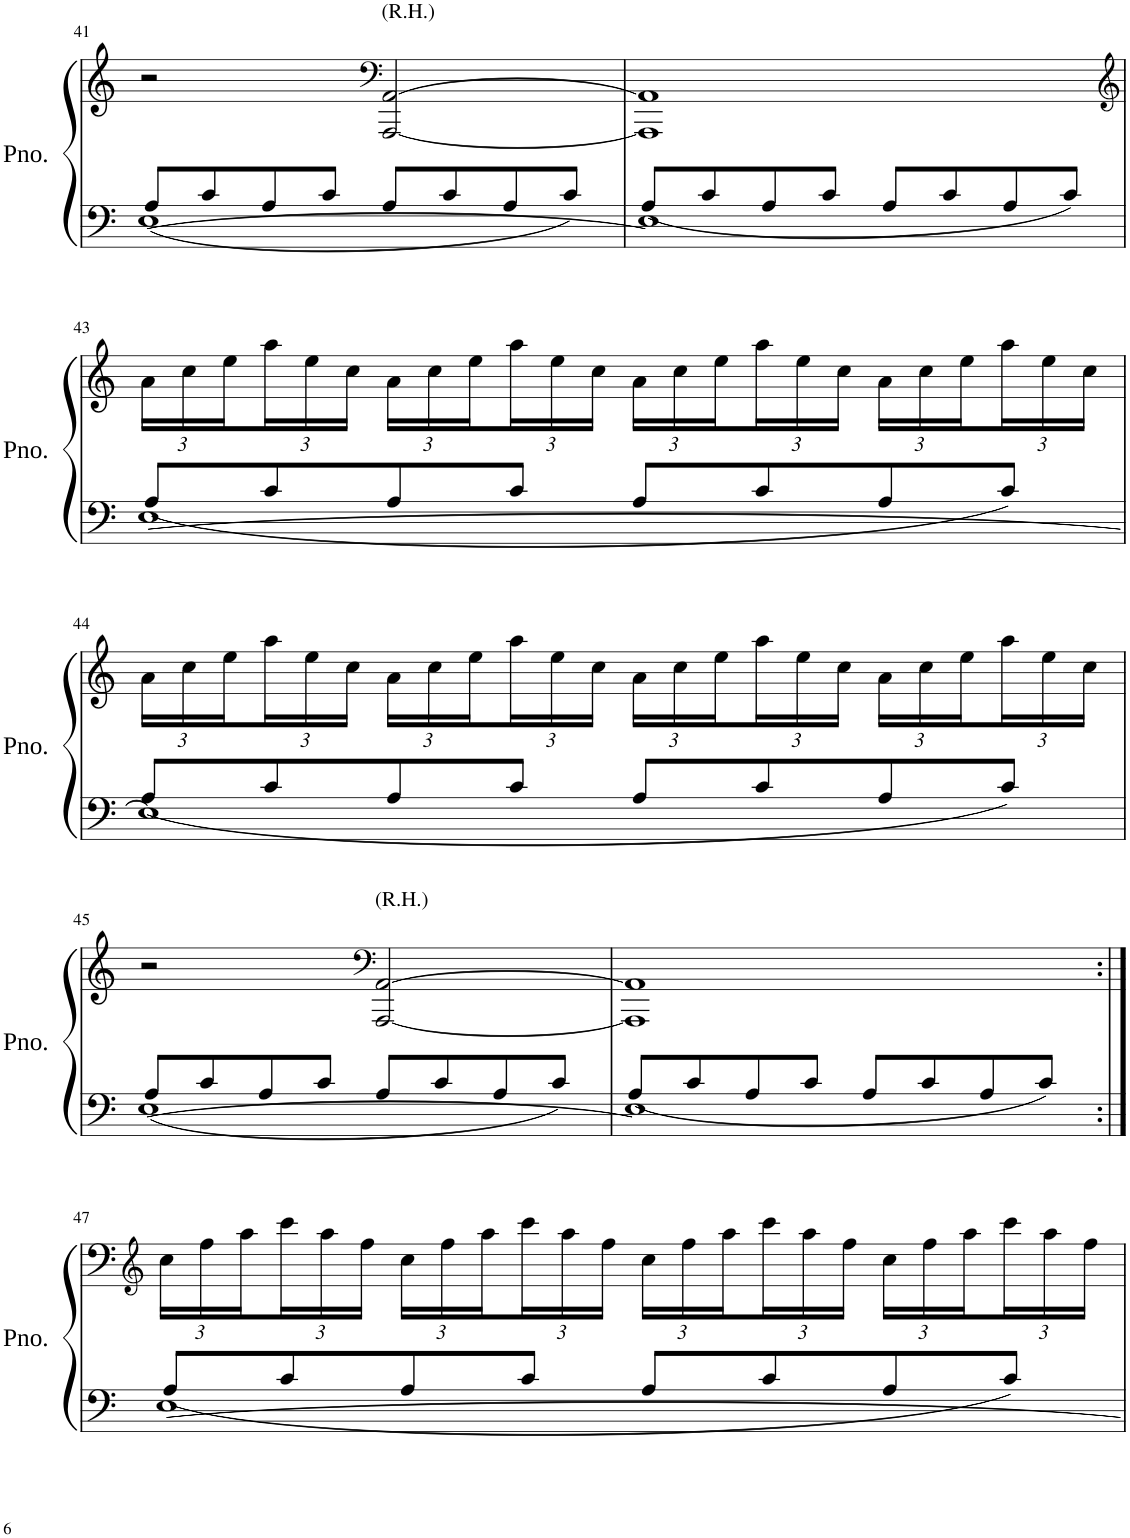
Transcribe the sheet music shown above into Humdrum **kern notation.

**kern	**kern
*part1	*part1
*staff2	*staff1
*I"Piano	*
*I'Pno.	*
!!LO:PB:g=z
*clefF4	*clefG2
*k[]	*k[]
*M4/4	*M4/4
=41	=41
*^	*
[1E	8A/L	2r
.	8c/	.
.	8A/	.
.	8c/J	.
*	*	*clefF4
!	!	!LO:TX:a:t=(R.H.)
.	8A/L	[2AAA/ [2AA/
.	8c/	.
.	8A/	.
.	8c/J	.
=42	=42	=42
1E]	8A/L	1AAA] 1AA]
.	8c/	.
.	8A/	.
.	8c/J	.
.	8A/L	.
.	8c/	.
.	8A/	.
.	8c/J	.
!!LO:LB:g=z
=43	=43	=43
*	*	*clefG2
*	*	*Xbrackettup
[1E	8A/L	24a\LL
.	.	24cc\
.	.	24ee\
.	8c/	24aa\
.	.	24ee\
.	.	24cc\JJ
.	8A/	24a\LL
.	.	24cc\
.	.	24ee\
.	8c/J	24aa\
.	.	24ee\
.	.	24cc\JJ
.	8A/L	24a\LL
.	.	24cc\
.	.	24ee\
.	8c/	24aa\
.	.	24ee\
.	.	24cc\JJ
.	8A/	24a\LL
.	.	24cc\
.	.	24ee\
.	8c/J	24aa\
.	.	24ee\
.	.	24cc\JJ
!!LO:LB:g=z
=44	=44	=44
1E]	8A/L	24a\LL
.	.	24cc\
.	.	24ee\
.	8c/	24aa\
.	.	24ee\
.	.	24cc\JJ
.	8A/	24a\LL
.	.	24cc\
.	.	24ee\
.	8c/J	24aa\
.	.	24ee\
.	.	24cc\JJ
.	8A/L	24a\LL
.	.	24cc\
.	.	24ee\
.	8c/	24aa\
.	.	24ee\
.	.	24cc\JJ
.	8A/	24a\LL
.	.	24cc\
.	.	24ee\
.	8c/J	24aa\
.	.	24ee\
.	.	24cc\JJ
!!LO:LB:g=z
=45	=45	=45
[1E	8A/L	2r
.	8c/	.
.	8A/	.
.	8c/J	.
*	*	*clefF4
!	!	!LO:TX:a:t=(R.H.)
.	8A/L	[2AAA/ [2AA/
.	8c/	.
.	8A/	.
.	8c/J	.
=46	=46	=46
1E]	8A/L	1AAA] 1AA]
.	8c/	.
.	8A/	.
.	8c/J	.
.	8A/L	.
.	8c/	.
.	8A/	.
.	8c/J	.
!!LO:LB:g=z
=47:|!	=47:|!	=47:|!
*	*	*clefG2
[1E	8A/L	24cc\LL
.	.	24ff\
.	.	24aa\
.	8c/	24ccc\
.	.	24aa\
.	.	24ff\JJ
.	8A/	24cc\LL
.	.	24ff\
.	.	24aa\
.	8c/J	24ccc\
.	.	24aa\
.	.	24ff\JJ
.	8A/L	24cc\LL
.	.	24ff\
.	.	24aa\
.	8c/	24ccc\
.	.	24aa\
.	.	24ff\JJ
.	8A/	24cc\LL
.	.	24ff\
.	.	24aa\
.	8c/J	24ccc\
.	.	24aa\
.	.	24ff\JJ
*v	*v	*
=	=
*-	*-
